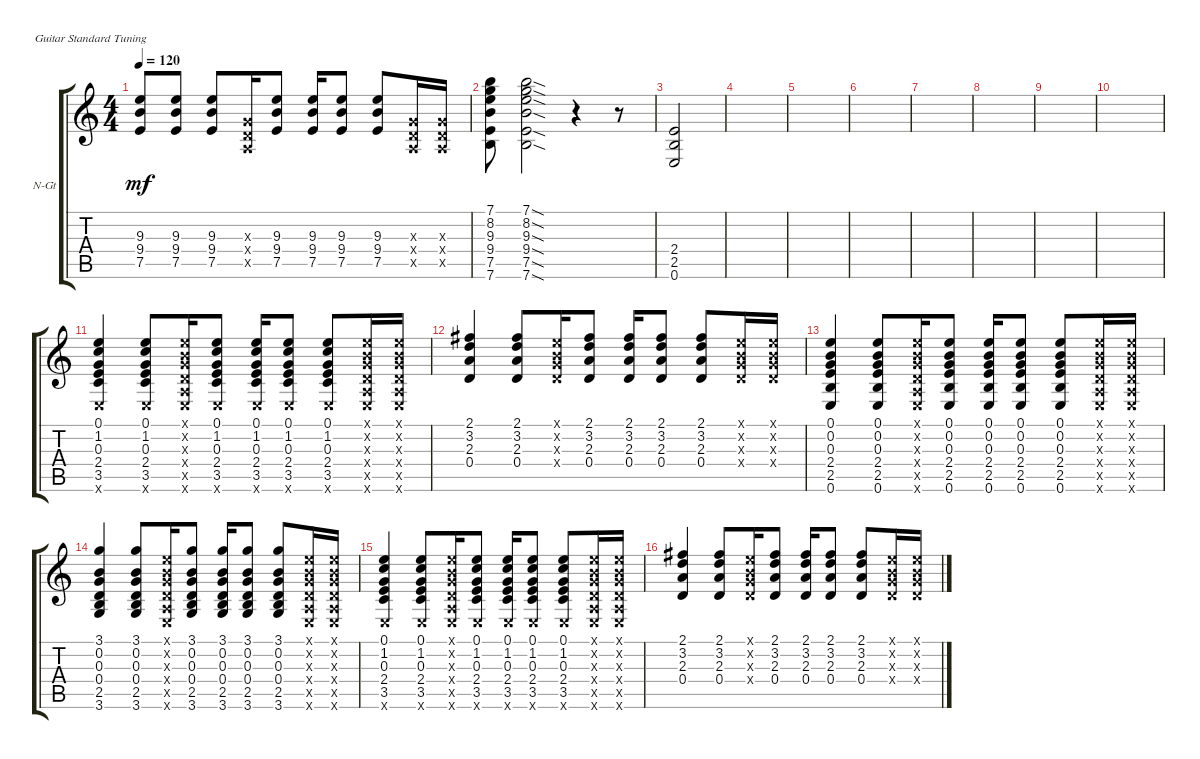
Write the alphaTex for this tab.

\defaultSystemsLayout 4
\bracketExtendMode groupsimilarinstruments
\firstSystemTrackNameOrientation horizontal
\otherSystemsTrackNameOrientation horizontal
\track ("Аня" "N-Gt") {instrument acousticguitarnylon}
\staff {score tabs}
\tuning (E4 B3 G3 D3 A2 E2)
\ts (4 4)
\tempo 120
\clef g2
\ks c
(7.5 9.4 9.3).8{dy mf} (7.5 9.4 9.3).8 (7.5 9.4 9.3).8 (0.4{x} 0.5{x} 0.3{x}).16 (7.5 9.4 9.3).8 (7.5 9.4 9.3).16 (7.5 9.4 9.3).8 (7.5 9.4 9.3).8 (0.3{x} 0.4{x} 0.5{x}).16 (0.3{x} 0.4{x} 0.5{x}).16 |
(7.6 7.5 9.4 9.3 8.2 7.1).8 (7.6{sod} 7.5{sod} 9.4{sod} 9.3{sod} 8.2{sod} 7.1{sod}).2 r.4 r.8 |
(0.6 2.5 2.4).2 |
|
|
|
|
|
|
|
(0.6{x} 3.5 2.4 0.3 1.2 0.1).4 (0.6{x} 3.5 2.4 0.3 1.2 0.1).8 (0.3{x} 0.2{x} 0.1{x} 0.4{x} 0.5{x} 0.6{x}).16 (0.3 1.2 2.4 0.1 3.5 0.6{x}).8 (0.3 1.2 2.4 0.1 3.5 0.6{x}).16 (0.3 1.2 2.4 0.1 3.5 0.6{x}).8 (0.3 1.2 2.4 0.1 3.5 0.6{x}).8 (0.4{x} 0.3{x} 0.2{x} 0.1{x} 0.5{x} 0.6{x}).16 (0.4{x} 0.3{x} 0.2{x} 0.1{x} 0.5{x} 0.6{x}).16 |
(0.4 2.3 3.2 2.1).4 (0.4 2.3 3.2 2.1).8 (0.3{x} 0.2{x} 0.1{x} 0.4{x}).16 (2.3 3.2 0.4 2.1).8 (2.3 3.2 0.4 2.1).16 (2.3 3.2 0.4 2.1).8 (2.3 3.2 0.4 2.1).8 (0.4{x} 0.3{x} 0.2{x} 0.1{x}).16 (0.4{x} 0.3{x} 0.2{x} 0.1{x}).16 |
(0.6 2.5 2.4 0.3 0.2 0.1).4 (0.6 2.5 2.4 0.3 0.2 0.1).8 (0.3{x} 0.2{x} 0.1{x} 0.4{x} 0.5{x} 0.6{x}).16 (0.3 0.2 2.4 0.1 2.5 0.6).8 (0.3 0.2 2.4 0.1 2.5 0.6).16 (0.3 0.2 2.4 0.1 2.5 0.6).8 (0.3 0.2 2.4 0.1 2.5 0.6).8 (0.4{x} 0.3{x} 0.2{x} 0.1{x} 0.5{x} 0.6{x}).16 (0.4{x} 0.3{x} 0.2{x} 0.1{x} 0.5{x} 0.6{x}).16 |
(3.6 2.5 0.3 0.2 3.1 0.4).4 (3.6 2.5 0.4 0.3 0.2 3.1).8 (0.3{x} 0.2{x} 0.1{x} 0.4{x} 0.5{x} 0.6{x}).16 (0.3 0.2 0.4 3.1 2.5 3.6).8 (0.3 0.2 0.4 3.1 2.5 3.6).16 (0.3 0.2 0.4 3.1 2.5 3.6).8 (0.3 0.2 0.4 3.1 2.5 3.6).8 (0.4{x} 0.3{x} 0.2{x} 0.1{x} 0.5{x} 0.6{x}).16 (0.4{x} 0.3{x} 0.2{x} 0.1{x} 0.5{x} 0.6{x}).16 |
(0.6{x} 3.5 2.4 0.3 1.2 0.1).4 (0.6{x} 3.5 2.4 0.3 1.2 0.1).8 (0.3{x} 0.2{x} 0.1{x} 0.4{x} 0.5{x} 0.6{x}).16 (0.3 1.2 2.4 0.1 3.5 0.6{x}).8 (0.3 1.2 2.4 0.1 3.5 0.6{x}).16 (0.3 1.2 2.4 0.1 3.5 0.6{x}).8 (0.3 1.2 2.4 0.1 3.5 0.6{x}).8 (0.4{x} 0.3{x} 0.2{x} 0.1{x} 0.5{x} 0.6{x}).16 (0.4{x} 0.3{x} 0.2{x} 0.1{x} 0.5{x} 0.6{x}).16 |
(0.4 2.3 3.2 2.1).4 (0.4 2.3 3.2 2.1).8 (0.3{x} 0.2{x} 0.1{x} 0.4{x}).16 (2.3 3.2 0.4 2.1).8 (2.3 3.2 0.4 2.1).16 (2.3 3.2 0.4 2.1).8 (2.3 3.2 0.4 2.1).8 (0.4{x} 0.3{x} 0.2{x} 0.1{x}).16 (0.4{x} 0.3{x} 0.2{x} 0.1{x}).16
